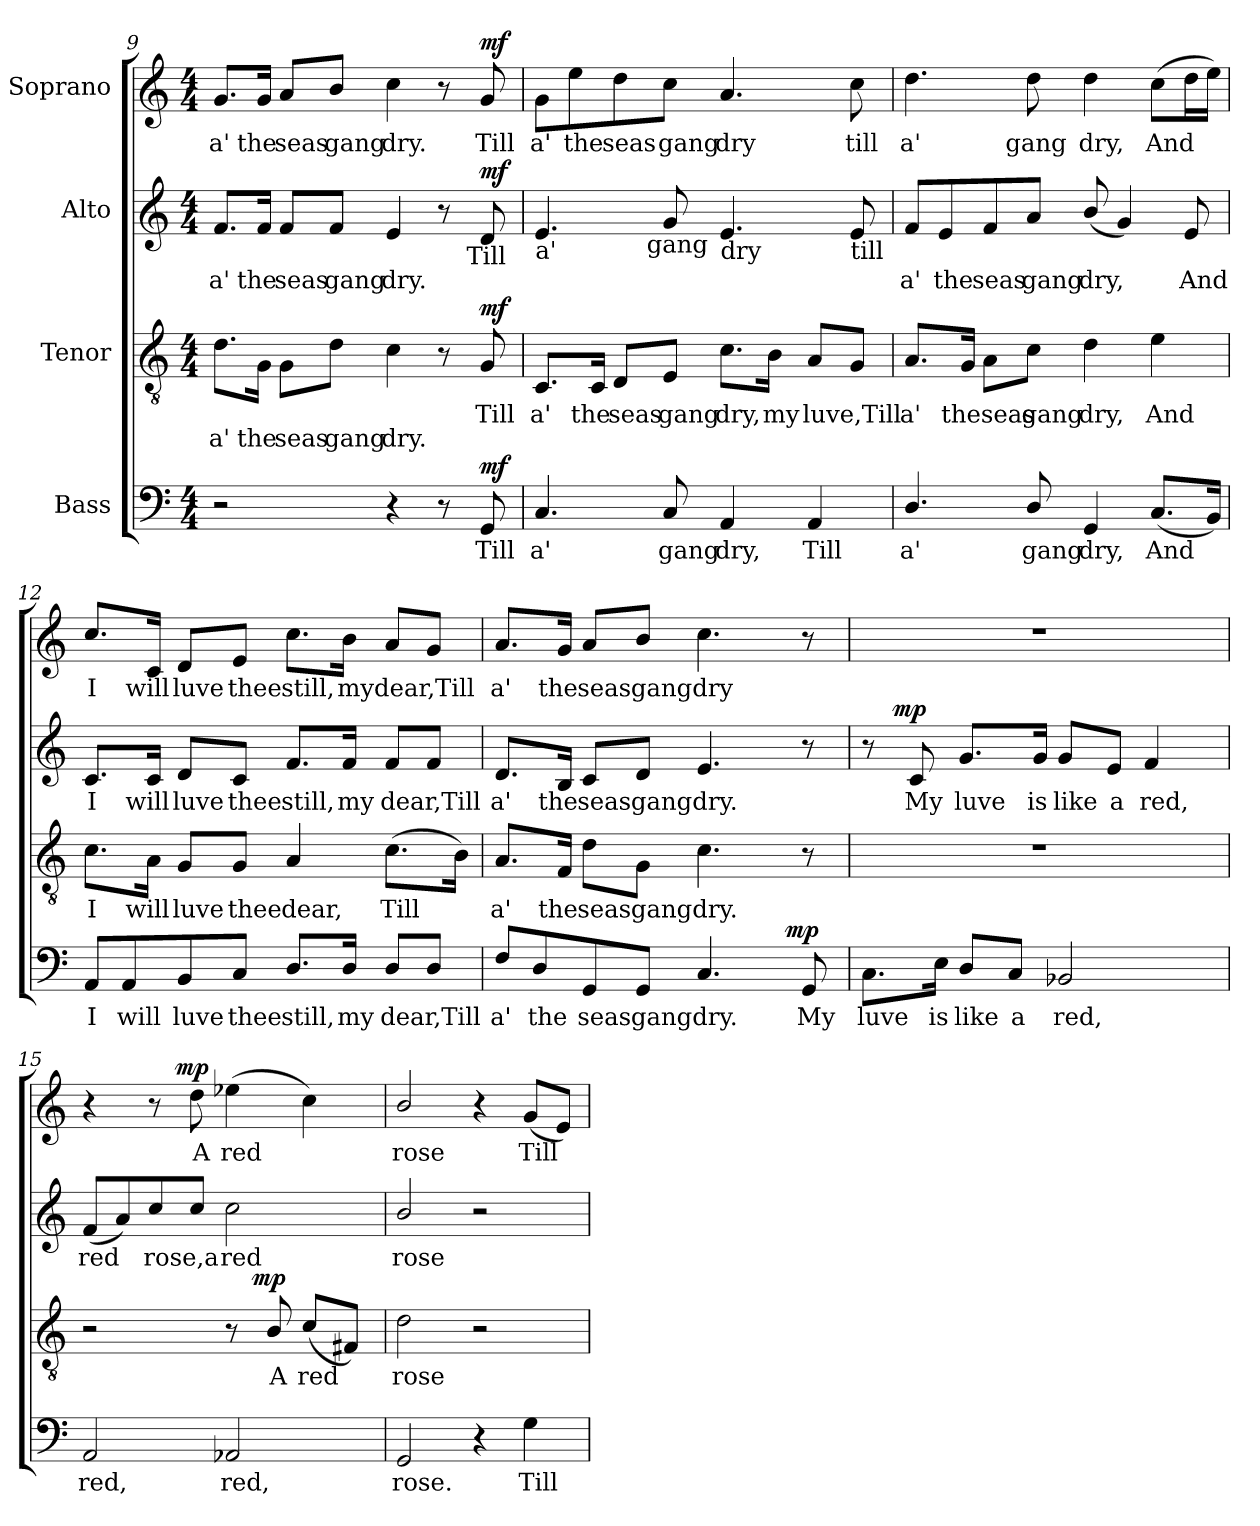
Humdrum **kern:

**kern	**text	**dynam	**kern	**text	**text	**dynam	**kern	**text	**dynam	**kern	**text	**dynam
*part4	*part4	*part4	*part3	*part3	*part3	*part3	*part2	*part2	*part2	*part1	*part1	*part1
*staff4	*staff4	*staff4	*staff3	*staff3	*staff3	*staff3	*staff2	*staff2	*staff2	*staff1	*staff1	*staff1
*I"Bass	*	*	*I"Tenor	*	*	*	*I"Alto	*	*	*I"Soprano	*	*
*clefF4	*	*	*clefGv2	*	*	*	*clefG2	*	*	*clefG2	*	*
*k[]	*	*	*k[]	*	*	*	*k[]	*	*	*k[]	*	*
*C:	*	*	*C:	*	*	*	*C:	*	*	*C:	*	*
*M4/4	*	*	*M4/4	*	*	*	*M4/4	*	*	*M4/4	*	*
=9	=9	=9	=9	=9	=9	=9	=9	=9	=9	=9	=9	=9
!	!	!	!	!	!LO:LY:b	!	!	!LO:LY:b	!	!	!LO:LY:b	!
*	*	*	*	*	*	*	*^	*	*	*	*	*
2r	.	.	8.d\L	.	a'	.	8.f/L	2ryy	a'	.	8.g/L	a'	.
!	!	!	!	!	!LO:LY:b	!	!	!	!LO:LY:b	!	!	!LO:LY:b	!
.	.	.	16G\Jk	.	the	.	16f/Jk	.	the	.	16g/Jk	the	.
!	!	!	!	!	!LO:LY:b	!	!	!	!LO:LY:b	!	!	!LO:LY:b	!
.	.	.	8G\L	.	seas	.	8f/L	.	seas	.	8a/L	seas	.
!	!	!	!	!	!LO:LY:b	!	!	!	!LO:LY:b	!	!	!LO:LY:b	!
.	.	.	8d\J	.	gang	.	8f/J	.	gang	.	8b/J	gang	.
!	!	!	!	!	!LO:LY:b	!	!	!	!LO:LY:b	!	!	!LO:LY:b	!
4r	.	.	4c\	.	dry.	.	4e/	4ryy	dry.	.	4cc\	dry.	.
8r	.	.	8r	.	.	.	8r	16.ryy	.	.	8r	.	.
!	!	!	!	!	!	!	!	!LO:TX:b:t=Till	!	!	!	!	!
.	.	.	.	.	.	.	.	8ryy	.	.	.	.	.
!	!LO:LY:b	!LO:DY:a	!	!LO:LY:b	!	!LO:DY:a	!	!	!	!LO:DY:a	!	!LO:LY:b	!LO:DY:a
8GG/	Till	mf	8G/	Till	.	mf	8d/	.	.	mf	8g/	Till	mf
.	.	.	.	.	.	.	.	32ryy	.	.	.	.	.
=10	=10	=10	=10	=10	=10	=10	=10	=10	=10	=10	=10	=10	=10
!	!	!	!	!	!	!	!LO:TX:b:t=a'	!	!	!	!	!	!
!	!LO:LY:b	!	!	!LO:LY:b	!	!	!	!	!	!	!	!LO:LY:b	!
4.C/	a'	.	8.C/L	a'	.	.	4.e/	4ryy	.	.	8g\L	a'	.
!	!	!	!	!	!	!	!	!	!	!	!	!LO:LY:b	!
.	.	.	.	.	.	.	.	.	.	.	8ee\	the	.
!	!	!	!	!LO:LY:b	!	!	!	!	!	!	!	!	!
.	.	.	16C/Jk	the	.	.	.	.	.	.	.	.	.
!	!	!	!	!LO:LY:b	!	!	!	!	!	!	!	!LO:LY:b	!
.	.	.	8D/L	seas	.	.	.	16.ryy	.	.	8dd\	seas	.
!	!	!	!	!	!	!	!	!LO:TX:b:t=gang	!	!	!	!	!
.	.	.	.	.	.	.	.	2ryy	.	.	.	.	.
!	!LO:LY:b	!	!	!LO:LY:b	!	!	!	!	!	!	!	!LO:LY:b	!
8C/	gang	.	8E/J	gang	.	.	8g/	.	.	.	8cc\J	gang	.
!	!	!	!	!	!	!	!LO:TX:b:t=dry	!	!	!	!	!	!
!	!LO:LY:b	!	!	!LO:LY:b	!	!	!	!	!	!	!	!LO:LY:b	!
4AA/	dry,	.	8.c\L	dry,	.	.	4.e/	.	.	.	4.a/	dry	.
!	!	!	!	!LO:LY:b	!	!	!	!	!	!	!	!	!
.	.	.	16B\Jk	my	.	.	.	.	.	.	.	.	.
!	!LO:LY:b	!	!	!LO:LY:b	!	!	!	!	!	!	!	!	!
4AA/	Till	.	8A/L	luve,Till	.	.	.	.	.	.	.	.	.
.	.	.	.	.	.	.	.	8ryy	.	.	.	.	.
!	!	!	!	!	!	!	!LO:TX:b:t=till	!	!	!	!	!	!
!	!	!	!	!	!	!	!	!	!	!	!	!LO:LY:b	!
.	.	.	8G/J	.	.	.	8e/	.	.	.	8cc\	till	.
.	.	.	.	.	.	.	.	32ryy	.	.	.	.	.
!!LO:PB:g=z
=11	=11	=11	=11	=11	=11	=11	=11	=11	=11	=11	=11	=11	=11
!	!LO:LY:b	!	!	!LO:LY:b	!	!	!	!	!LO:LY:b	!	!	!LO:LY:b	!
*	*	*	*	*	*	*	*v	*v	*	*	*	*	*
4.D/	a'	.	8.A/L	a'	.	.	8f/L	a'	.	4.dd\	a'	.
!	!	!	!	!	!	!	!	!LO:LY:b	!	!	!	!
.	.	.	.	.	.	.	8e/	the	.	.	.	.
!	!	!	!	!LO:LY:b	!	!	!	!	!	!	!	!
.	.	.	16G/Jk	theseas	.	.	.	.	.	.	.	.
!	!	!	!	!	!	!	!	!LO:LY:b	!	!	!	!
.	.	.	8A\L	.	.	.	8f/	seas	.	.	.	.
!	!LO:LY:b	!	!	!LO:LY:b	!	!	!	!LO:LY:b	!	!	!LO:LY:b	!
8D/	gang	.	8c\J	gang	.	.	8a/J	gang	.	8dd\	gang	.
!	!LO:LY:b	!	!	!LO:LY:b	!	!	!	!LO:LY:b	!	!	!LO:LY:b	!
4GG/	dry,	.	4d\	dry,	.	.	(<8b/	dry,	.	4dd\	dry,	.
.	.	.	.	.	.	.	4g/)	.	.	.	.	.
!	!LO:LY:b	!	!	!LO:LY:b	!	!	!	!	!	!	!LO:LY:b	!
(<8.C/L	And	.	4e\	And	.	.	.	.	.	(>8cc\L	And	.
!	!	!	!	!	!	!	!	!LO:LY:b	!	!	!	!
.	.	.	.	.	.	.	8e/	And	.	16dd\L	.	.
16BB/Jk)	.	.	.	.	.	.	.	.	.	16ee\JJ)	.	.
=12	=12	=12	=12	=12	=12	=12	=12	=12	=12	=12	=12	=12
!	!LO:LY:b:rj	!	!	!LO:LY:b	!	!	!	!LO:LY:b	!	!	!LO:LY:b	!
8AA/L	I	.	8.c\L	I	.	.	8.c/L	I	.	8.cc/L	I	.
!	!LO:LY:b	!	!	!	!	!	!	!	!	!	!	!
8AA/	will	.	.	.	.	.	.	.	.	.	.	.
!	!	!	!	!LO:LY:b	!	!	!	!LO:LY:b	!	!	!LO:LY:b	!
.	.	.	16A\Jk	will	.	.	16c/Jk	will	.	16c/Jk	will	.
!	!LO:LY:b	!	!	!LO:LY:b	!	!	!	!LO:LY:b	!	!	!LO:LY:b	!
8BB/	luve	.	8G/L	luve	.	.	8d/L	luve	.	8d/L	luve	.
!	!LO:LY:b	!	!	!LO:LY:b	!	!	!	!LO:LY:b	!	!	!LO:LY:b	!
8C/J	thee	.	8G/J	thee	.	.	8c/J	thee	.	8e/J	thee	.
!	!LO:LY:b	!	!	!LO:LY:b	!	!	!	!LO:LY:b	!	!	!LO:LY:b	!
8.D/L	still,	.	4A/	dear,	.	.	8.f/L	still,	.	8.cc\L	still,	.
!	!LO:LY:b	!	!	!	!	!	!	!LO:LY:b	!	!	!LO:LY:b	!
16D/Jk	my	.	.	.	.	.	16f/Jk	my	.	16b\Jk	mydear,Till	.
!	!LO:LY:b	!	!	!LO:LY:b	!	!	!	!LO:LY:b	!	!	!	!
8D/L	dear,Till	.	(>8.c\L	Till	.	.	8f/L	dear,Till	.	8a/L	.	.
8D/J	.	.	.	.	.	.	8f/J	.	.	8g/J	.	.
.	.	.	16B\Jk)	.	.	.	.	.	.	.	.	.
=13	=13	=13	=13	=13	=13	=13	=13	=13	=13	=13	=13	=13
!	!LO:LY:b	!	!	!LO:LY:b	!	!	!	!LO:LY:b	!	!	!LO:LY:b	!
*^	*	*	*	*	*	*	*	*	*	*	*	*
8F/L	2ryy	a'	.	8.A/L	a'	.	.	8.d/L	a'	.	8.a/L	a'	.
!	!	!LO:LY:b	!	!	!	!	!	!	!	!	!	!	!
8D/	.	the	.	.	.	.	.	.	.	.	.	.	.
!	!	!	!	!	!LO:LY:b	!	!	!	!LO:LY:b	!	!	!LO:LY:b	!
.	.	.	.	16F/Jk	the	.	.	16B/Jk	the	.	16g/Jk	the	.
!	!	!LO:LY:b	!	!	!LO:LY:b	!	!	!	!LO:LY:b	!	!	!LO:LY:b	!
8GG/	.	seas	.	8d\L	seas	.	.	8c/L	seas	.	8a/L	seas	.
!	!	!LO:LY:b	!	!	!LO:LY:b	!	!	!	!LO:LY:b	!	!	!LO:LY:b	!
8GG/J	.	gang	.	8G\J	gang	.	.	8d/J	gang	.	8b/J	gang	.
!	!	!LO:LY:b	!	!	!LO:LY:b	!	!	!	!LO:LY:b	!	!	!LO:LY:b	!
4.C/	4ryy	dry.	.	4.c\	dry.	.	.	4.e/	dry.	.	4.cc\	dry	.
.	16.ryy	.	.	.	.	.	.	.	.	.	.	.	.
!	!	!	!LO:DY:a	!	!	!	!	!	!	!	!	!	!
.	8ryy	.	mp	.	.	.	.	.	.	.	.	.	.
!	!	!LO:LY:b	!	!	!	!	!	!	!	!	!	!	!
8GG/	.	My	.	8r	.	.	.	8r	.	.	8r	.	.
.	32ryy	.	.	.	.	.	.	.	.	.	.	.	.
=14	=14	=14	=14	=14	=14	=14	=14	=14	=14	=14	=14	=14	=14
!	!	!LO:LY:b	!	!	!	!	!	!	!	!	!	!	!
*v	*v	*	*	*	*	*	*	*^	*	*	*	*	*
8.C\L	luve	.	1r	.	.	.	8r	16.ryy	.	.	1r	.	.
!	!	!	!	!	!	!	!	!	!	!LO:DY:a	!	!	!
.	.	.	.	.	.	.	.	2ryy	.	mp	.	.	.
!	!	!	!	!	!	!	!	!	!LO:LY:b	!	!	!	!
.	.	.	.	.	.	.	8c/	.	My	.	.	.	.
!	!LO:LY:b	!	!	!	!	!	!	!	!	!	!	!	!
16E\Jk	is	.	.	.	.	.	.	.	.	.	.	.	.
!	!LO:LY:b	!	!	!	!	!	!	!	!LO:LY:b	!	!	!	!
8D/L	like	.	.	.	.	.	8.g/L	.	luve	.	.	.	.
!	!LO:LY:b	!	!	!	!	!	!	!	!	!	!	!	!
8C/J	a	.	.	.	.	.	.	.	.	.	.	.	.
!	!	!	!	!	!	!	!	!	!LO:LY:b:rj	!	!	!	!
.	.	.	.	.	.	.	16g/Jk	.	is	.	.	.	.
!	!LO:LY:b	!	!	!	!	!	!	!	!LO:LY:b	!	!	!	!
2BB-X/	red,	.	.	.	.	.	8g/L	.	like	.	.	.	.
.	.	.	.	.	.	.	.	4ryy	.	.	.	.	.
!	!	!	!	!	!	!	!	!	!LO:LY:b	!	!	!	!
.	.	.	.	.	.	.	8e/J	.	a	.	.	.	.
!	!	!	!	!	!	!	!	!	!LO:LY:b	!	!	!	!
.	.	.	.	.	.	.	4f/	.	red,	.	.	.	.
.	.	.	.	.	.	.	.	8ryy	.	.	.	.	.
.	.	.	.	.	.	.	.	32ryy	.	.	.	.	.
!!LO:LB:g=z
=15	=15	=15	=15	=15	=15	=15	=15	=15	=15	=15	=15	=15	=15
!	!LO:LY:b	!	!	!	!	!	!	!	!LO:LY:b	!	!	!	!
*	*	*	*^	*	*	*	*v	*v	*	*	*^	*	*
2AA/	red,	.	2r	2ryy	.	.	.	(<8f/L	red	.	4r	4ryy	.	.
.	.	.	.	.	.	.	.	8a/)	.	.	.	.	.	.
!	!	!	!	!	!	!	!	!	!LO:LY:b	!	!	!	!	!
.	.	.	.	.	.	.	.	8cc/	rose,a	.	8r	16.ryy	.	.
!	!	!	!	!	!	!	!	!	!	!	!	!	!	!LO:DY:a
.	.	.	.	.	.	.	.	.	.	.	.	2ryy	.	mp
!	!	!	!	!	!	!	!	!	!	!	!	!	!LO:LY:b	!
.	.	.	.	.	.	.	.	8cc/J	.	.	8dd\	.	A	.
!	!LO:LY:b	!	!	!	!	!	!	!	!LO:LY:b	!	!	!	!LO:LY:b	!
2AA-X/	red,	.	8r	16.ryy	.	.	.	2cc\	red	.	(>4ee-X\	.	red	.
!	!	!	!	!	!	!	!LO:DY:a	!	!	!	!	!	!	!
.	.	.	.	4ryy	.	.	mp	.	.	.	.	.	.	.
!	!	!	!	!	!LO:LY:b	!	!	!	!	!	!	!	!	!
.	.	.	8B/	.	A	.	.	.	.	.	.	.	.	.
!	!	!	!	!	!LO:LY:b	!	!	!	!	!	!	!	!	!
.	.	.	(<8c/L	.	red	.	.	.	.	.	4cc\)	.	.	.
.	.	.	.	8ryy	.	.	.	.	.	.	.	8ryy	.	.
.	.	.	8F#X/J)	.	.	.	.	.	.	.	.	.	.	.
.	.	.	.	32ryy	.	.	.	.	.	.	.	32ryy	.	.
=16	=16	=16	=16	=16	=16	=16	=16	=16	=16	=16	=16	=16	=16	=16
!	!LO:LY:b	!	!	!	!LO:LY:b	!	!	!	!LO:LY:b	!	!	!	!LO:LY:b	!
*	*	*	*v	*v	*	*	*	*	*	*	*v	*v	*	*
2GG/	rose.	.	2d\	rose	.	.	2b/	rose	.	2b/	rose	.
4r	.	.	2r	.	.	.	2r	.	.	4r	.	.
!	!LO:LY:b	!	!	!	!	!	!	!	!	!	!LO:LY:b	!
4G\	Till	.	.	.	.	.	.	.	.	(<8g/L	Till	.
.	.	.	.	.	.	.	.	.	.	8e/J)	.	.
=	=	=	=	=	=	=	=	=	=	=	=	=
*-	*-	*-	*-	*-	*-	*-	*-	*-	*-	*-	*-	*-
